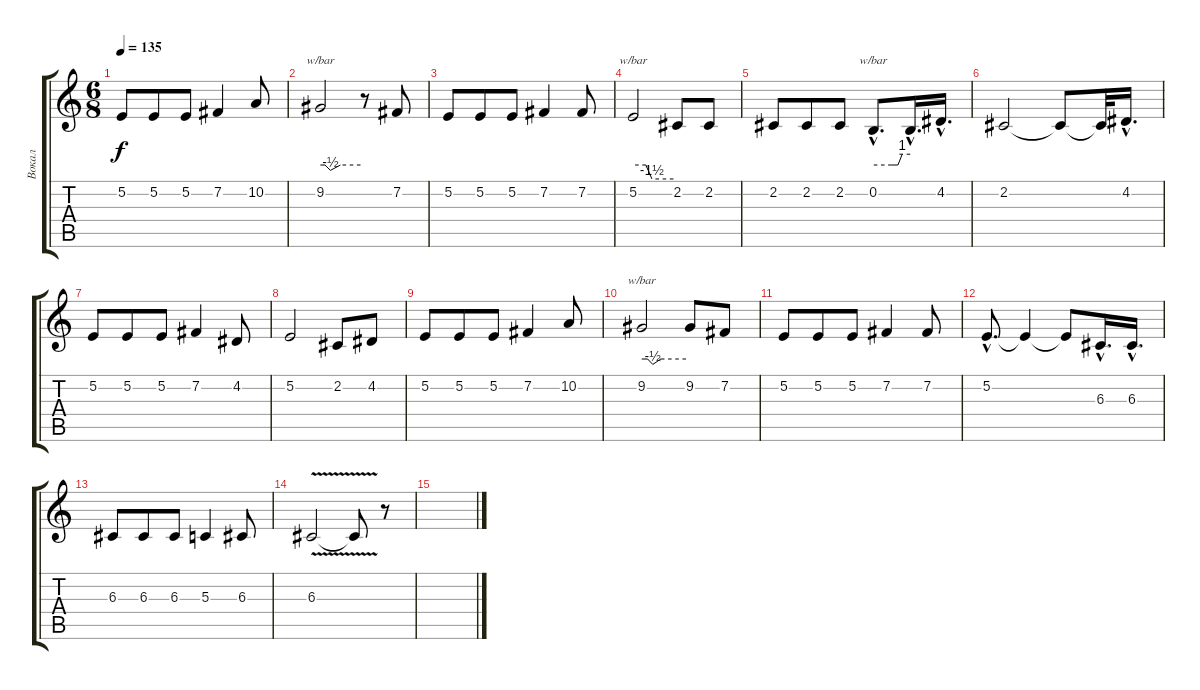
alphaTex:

\track ("Вокал" "Вокал") {instrument lead6voice}
\staff {score tabs}
\tuning (E4 B3 G3 D3 A2 E2) {hide}
\ts (6 8)
\tempo 135
\clef g2
\ks c
5.2.8{dy f} 5.2.8 5.2.8 7.2.4 10.2.8 |
9.2.2{tbe (custom default 0 0 7 0 15 -2 30 0 60 0)} r.8 7.2.8 |
5.2.8 5.2.8 5.2.8 7.2.4 7.2.8 |
5.2.2{tbe (custom default 0 0 19 0 28 -6 60 -6)} 2.2.8 2.2.8 |
2.2.8 2.2.8 2.2.8 0.2{hac}.8{d tbe (custom default 0 0 30 0 40 0 47 4 60 4)} 0.2{hac t}.16{d} 4.2{hac}.16{d} |
2.2.2 2.2{t}.8 2.2{t}.32 4.2{hac}.16{d} |
5.2.8 5.2.8 5.2.8 7.2.4 4.2.8 |
5.2.2 2.2.8 4.2.8 |
5.2.8 5.2.8 5.2.8 7.2.4 10.2.8 |
9.2.2{tbe (custom default 0 0 8 0 15 -2 26 0 60 0)} 9.2.8 7.2.8 |
5.2.8 5.2.8 5.2.8 7.2.4 7.2.8 |
5.2{hac}.8{d} 5.2{t}.4 5.2{t}.8 6.3{hac}.16{d} 6.3{hac}.16{d} |
6.3.8 6.3.8 6.3.8 5.3.4 6.3.8 |
6.3{v}.2 6.3{t}.8 r.8 |
\section ("" "")
